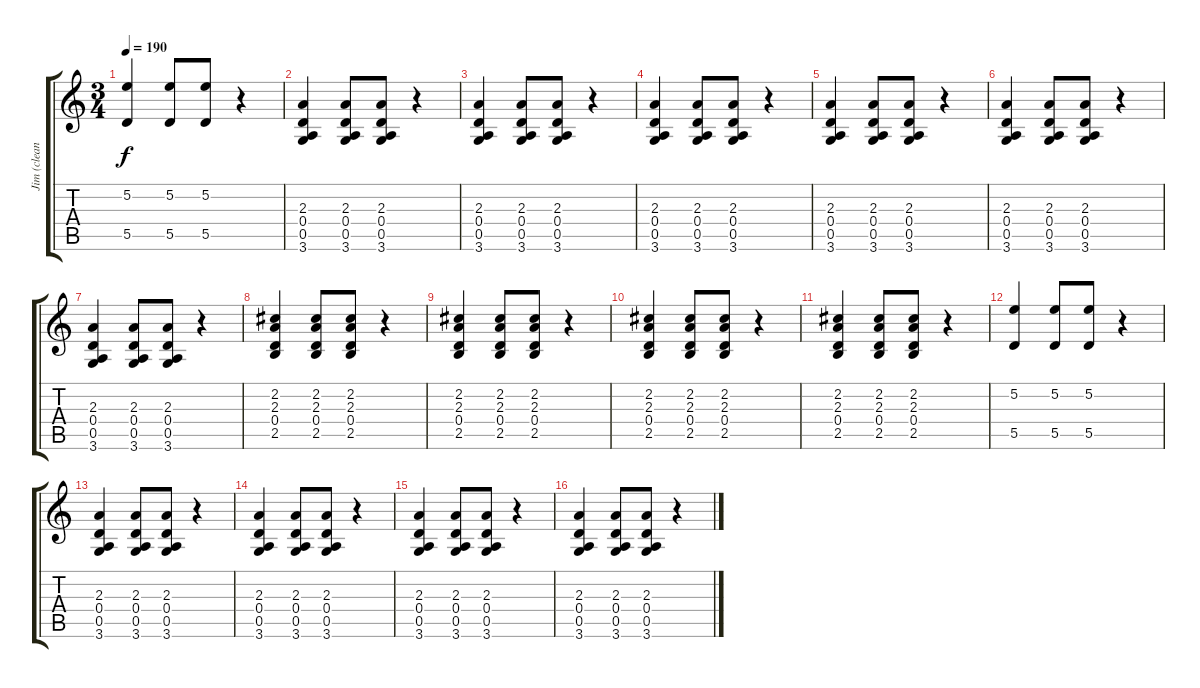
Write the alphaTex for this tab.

\track ("Jim (clean)" "Jim (clean") {instrument electricguitarjazz}
\staff {score tabs}
\tuning (E4 B3 G3 D3 A2 E2) {hide}
\ts (3 4)
\tempo 190
\clef g2
\ks c
(5.2 5.5).4{dy f} (5.2 5.5).8 (5.2 5.5).8 r.4 |
(2.3 0.4 0.5 3.6).4 (2.3 0.4 0.5 3.6).8 (2.3 0.4 0.5 3.6).8 r.4 |
(2.3 0.4 0.5 3.6).4 (2.3 0.4 0.5 3.6).8 (2.3 0.4 0.5 3.6).8 r.4 |
(2.3 0.4 0.5 3.6).4 (2.3 0.4 0.5 3.6).8 (2.3 0.4 0.5 3.6).8 r.4 |
(2.3 0.4 0.5 3.6).4 (2.3 0.4 0.5 3.6).8 (2.3 0.4 0.5 3.6).8 r.4 |
(2.3 0.4 0.5 3.6).4 (2.3 0.4 0.5 3.6).8 (2.3 0.4 0.5 3.6).8 r.4 |
(2.3 0.4 0.5 3.6).4 (2.3 0.4 0.5 3.6).8 (2.3 0.4 0.5 3.6).8 r.4 |
(2.2 2.3 0.4 2.5).4 (2.2 2.3 0.4 2.5).8 (2.2 2.3 0.4 2.5).8 r.4 |
(2.2 2.3 0.4 2.5).4 (2.2 2.3 0.4 2.5).8 (2.2 2.3 0.4 2.5).8 r.4 |
(2.2 2.3 0.4 2.5).4 (2.2 2.3 0.4 2.5).8 (2.2 2.3 0.4 2.5).8 r.4 |
(2.2 2.3 0.4 2.5).4 (2.2 2.3 0.4 2.5).8 (2.2 2.3 0.4 2.5).8 r.4 |
(5.2 5.5).4 (5.2 5.5).8 (5.2 5.5).8 r.4 |
(2.3 0.4 0.5 3.6).4 (2.3 0.4 0.5 3.6).8 (2.3 0.4 0.5 3.6).8 r.4 |
(2.3 0.4 0.5 3.6).4 (2.3 0.4 0.5 3.6).8 (2.3 0.4 0.5 3.6).8 r.4 |
(2.3 0.4 0.5 3.6).4 (2.3 0.4 0.5 3.6).8 (2.3 0.4 0.5 3.6).8 r.4 |
(2.3 0.4 0.5 3.6).4 (2.3 0.4 0.5 3.6).8 (2.3 0.4 0.5 3.6).8 r.4
